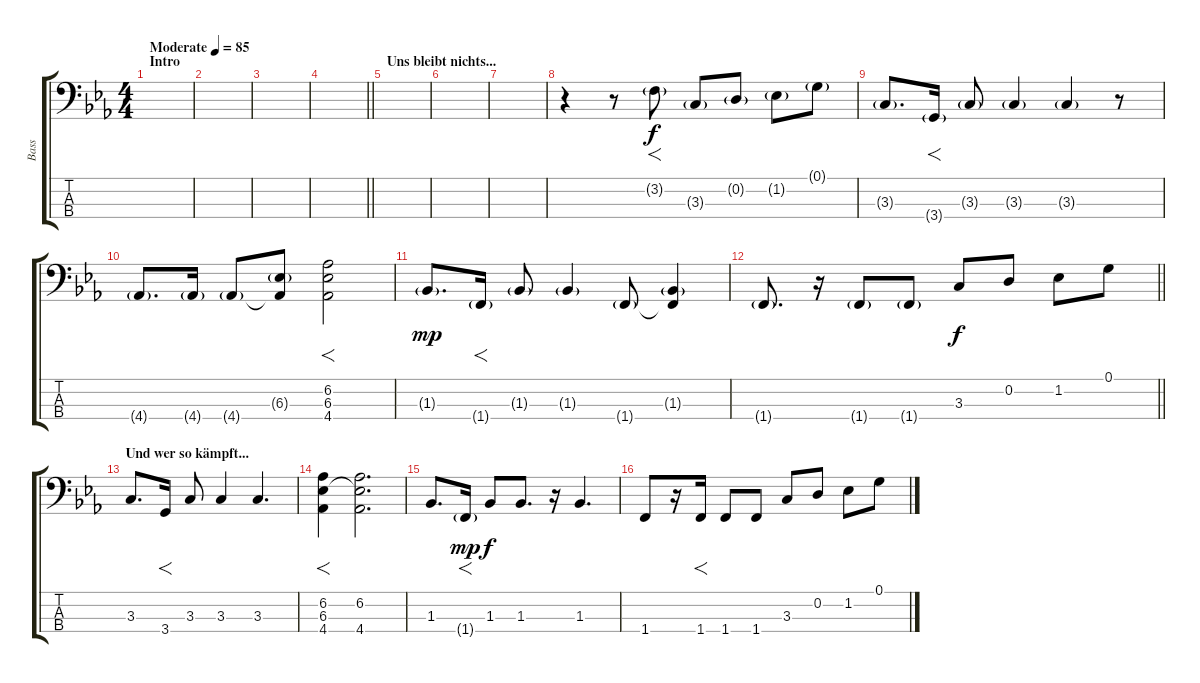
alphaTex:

\track ("Bass" "Bass") {instrument electricbassfinger}
\staff {score tabs}
\tuning (G2 D2 A1 E1) {hide}
\ts (4 4)
\section ("" "Intro")
\tempo (85 "Moderate")
\clef f4
\ks cminor
|
|
|
\barLineRight lightlight
|
\section ("" "Uns bleibt nichts...")
|
|
|
r.4 r.8 3.2{g}.8{f} 3.3{g}.8 0.2{g}.8 1.2{g}.8 0.1{g}.8 |
3.3{g}.8{d} 3.4{g}.16{f} 3.3{g}.8 3.3{g}.4 3.3{g}.4 r.8 |
4.4{g}.8{d} 4.4{g}.16 4.4{g}.8 (6.3{g} 4.4{t}).8 (6.2 6.3 4.4).2{f dy f} |
1.3{g}.8{d dy mp} 1.4{g}.16{f} 1.3{g}.8 1.3{g}.4 1.4{g}.8 (1.3{g} 1.4{t}).4 |
\barLineRight lightlight
1.4{g}.8{d} r.16 1.4{g}.8 1.4{g}.8 3.3.8{dy f} 0.2.8 1.2.8 0.1.8 |
\section ("" "Und wer so kämpft...")
3.3.8{d} 3.4.16{f} 3.3.8 3.3.4 3.3.4{d} |
(6.2 6.3 4.4).4{f} (6.2 6.3{t} 4.4).2{d} |
1.3.8{d} 1.4{g}.16{f dy mp} 1.3.8{dy f} 1.3.8{d} r.16 1.3.4{d} |
1.4.8 r.16 1.4.16{f} 1.4.8 1.4.8 3.3.8 0.2.8 1.2.8 0.1.8
